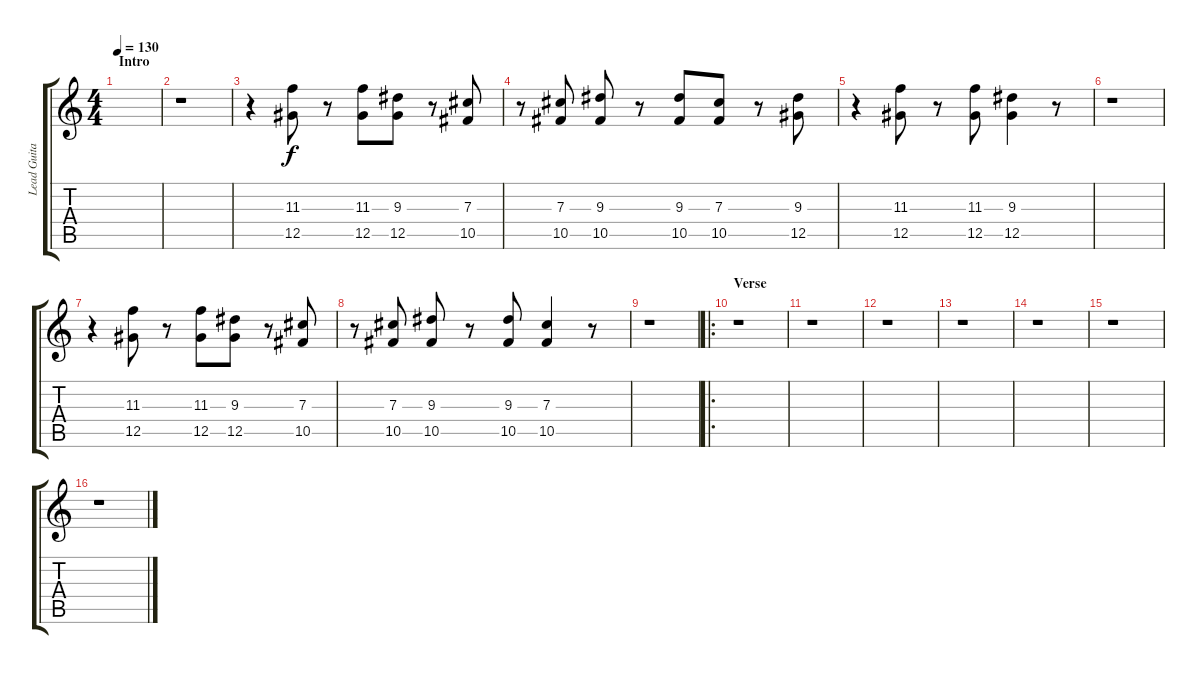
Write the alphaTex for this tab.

\track ("Lead Guitar" "Lead Guita") {instrument distortionguitar}
\staff {score tabs}
\tuning (Eb4 Bb3 Gb3 Db3 Ab2 Eb2) {hide}
\ts (4 4)
\section ("" "Intro")
\tempo 130
\clef g2
\ks c
|
r.1 |
r.4 (11.3 12.5).8 r.8 (11.3 12.5).8 (9.3 12.5).8 r.8 (7.3 10.5).8 |
r.8 (7.3 10.5).8 (9.3 10.5).8 r.8 (9.3 10.5).8 (7.3 10.5).8 r.8 (9.3 12.5).8 |
r.4 (11.3 12.5).8 r.8 (11.3 12.5).8 (9.3 12.5).4 r.8 |
r.1 |
r.4 (11.3 12.5).8 r.8 (11.3 12.5).8 (9.3 12.5).8 r.8 (7.3 10.5).8 |
r.8 (7.3 10.5).8 (9.3 10.5).8 r.8 (9.3 10.5).8 (7.3 10.5).4 r.8 |
r.1 |
\ro
\section ("" "Verse")
r.1 |
r.1 |
r.1 |
r.1 |
r.1 |
r.1 |
r.1
